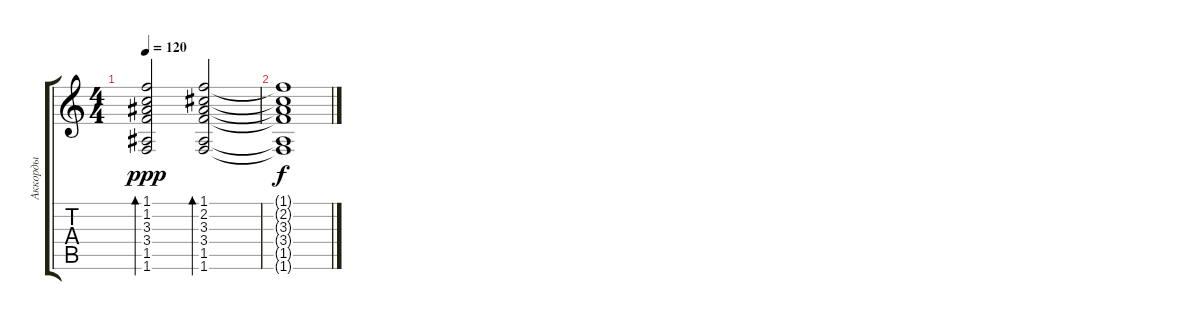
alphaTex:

\track ("Аккорды" "Аккорды") {instrument electricguitarclean}
\staff {score tabs}
\tuning (E4 B3 G3 D3 A2 E2) {hide}
\ts (4 4)
\tempo 120
\clef g2
\ks c
(1.1 1.2 3.3 3.4 1.5 1.6).2{bd 60 dy ppp} (1.1 2.2 3.3 3.4 1.5 1.6).2{bd 60} |
(1.1{t} 2.2{t} 3.3{t} 3.4{t} 1.5{t} 1.6{t}).1{dy f}
